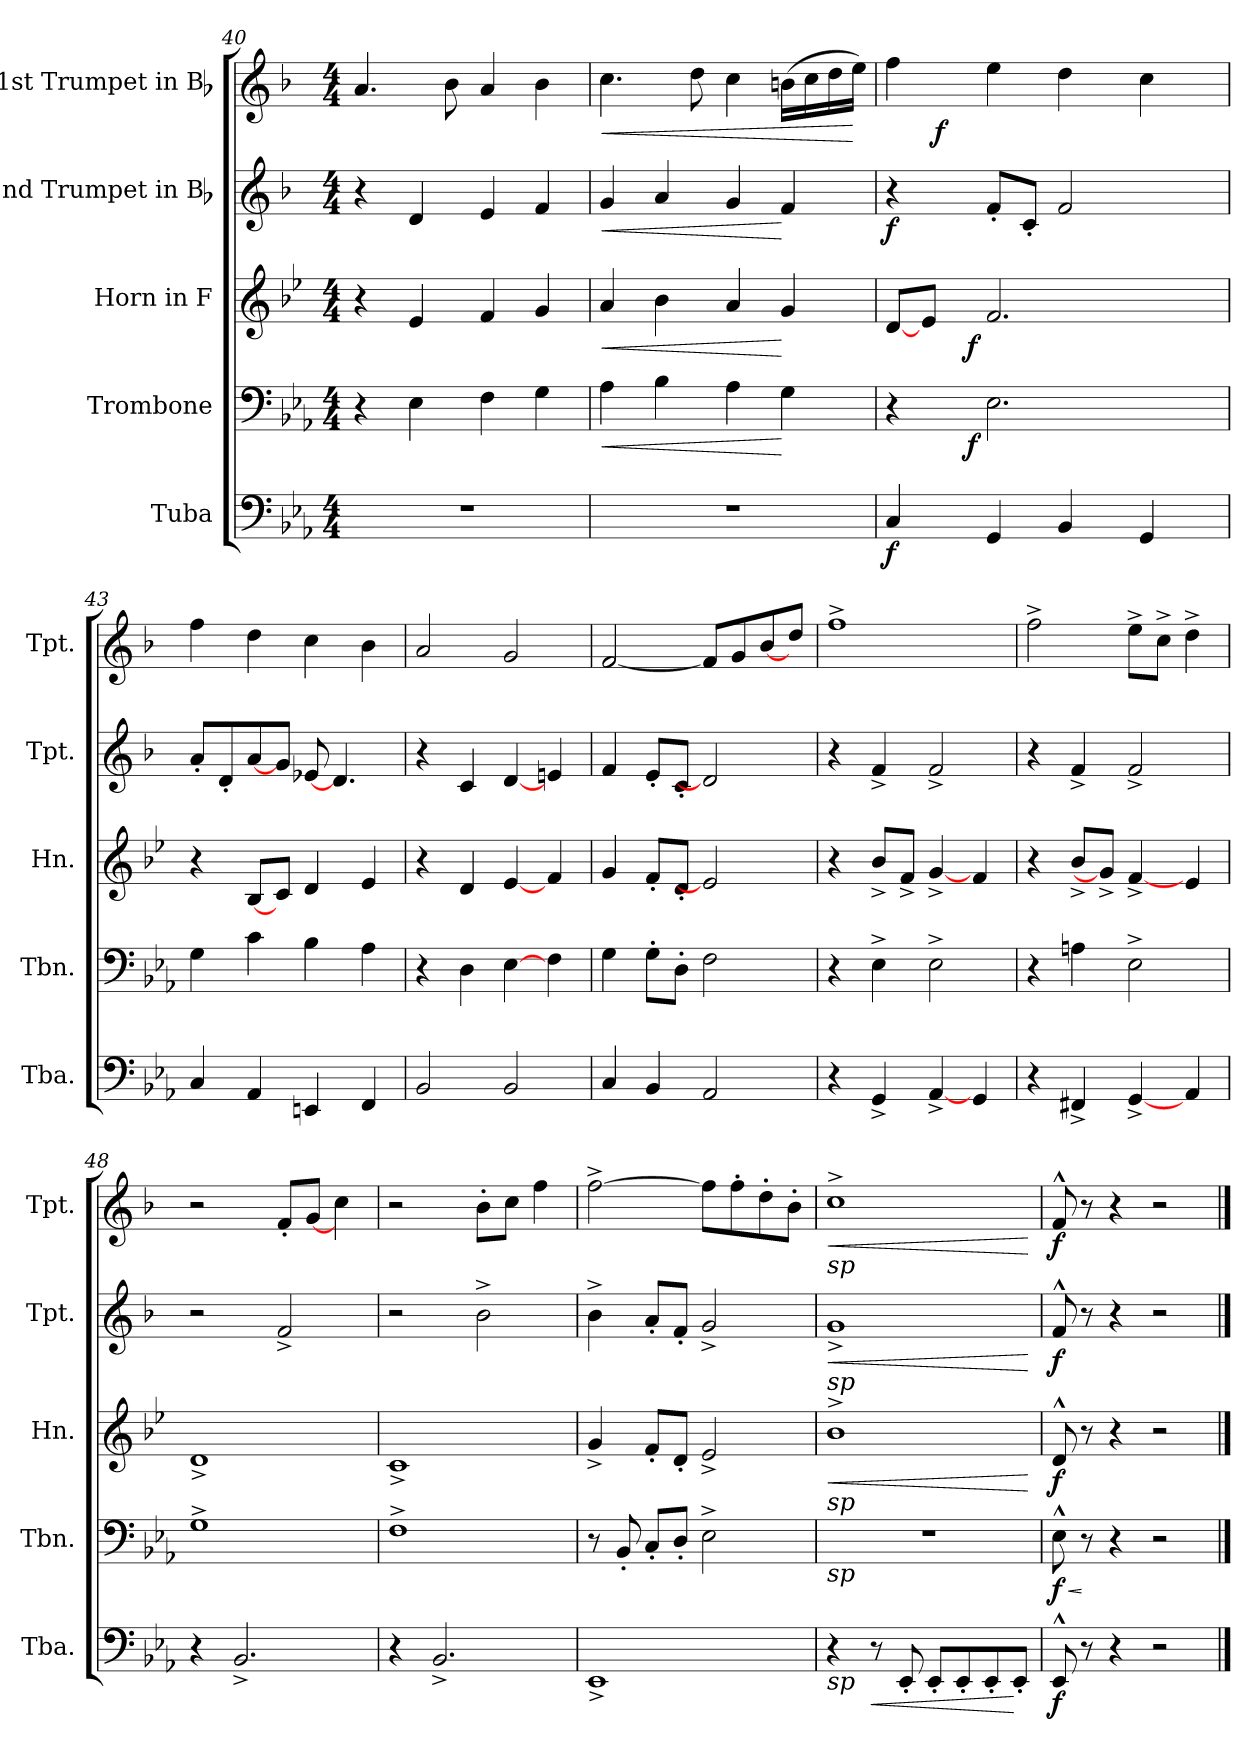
**kern	**dynam	**kern	**dynam	**kern	**dynam	**kern	**dynam	**kern	**dynam
*part5	*part5	*part4	*part4	*part3	*part3	*part2	*part2	*part1	*part1
*staff5	*staff5	*staff4	*staff4	*staff3	*staff3	*staff2	*staff2	*staff1	*staff1
*I"Tuba	*	*I"Trombone	*	*I"Horn in F	*	*I"2nd Trumpet in Bb	*	*I"1st Trumpet in Bb	*
*I'Tba.	*	*I'Tbn.	*	*I'Hn.	*	*I'Tpt.	*	*I'Tpt.	*
*clefF4	*	*clefF4	*	*clefG2	*	*clefG2	*	*clefG2	*
*	*	*	*	*ITrd4c7	*	*ITrd1c2	*	*ITrd1c2	*
*k[b-e-a-]	*	*k[b-e-a-]	*	*k[b-e-a-]	*	*k[b-e-a-]	*	*k[b-e-a-]	*
*E-:	*	*E-:	*	*E-:	*	*E-:	*	*E-:	*
*M4/4	*	*M4/4	*	*M4/4	*	*M4/4	*	*M4/4	*
=40	=40	=40	=40	=40	=40	=40	=40	=40	=40
1r	.	4r	.	4r	.	4r	.	4.gi/	.
.	.	4E-i\	.	4A-i/	.	4ci/	.	.	.
.	.	.	.	.	.	.	.	8a-i\	.
.	.	4Fi\	.	4B-i/	.	4di/	.	4gi/	.
.	.	4Gi\	.	4ci/	.	4e-i/	.	4a-i\	.
=41	=41	=41	=41	=41	=41	=41	=41	=41	=41
!	!	!	!LO:HP:b	!	!LO:HP:b	!	!LO:HP:b	!	!LO:HP:b
1r	.	4A-i\	<	4di/	<	4fi/	<	4.b-i\	<
.	.	4B-i\	.	4e-i\	.	4gi/	.	.	.
.	.	.	.	.	.	.	.	8cci\	.
.	.	4A-i\	.	4di/	.	4fi/	.	4b-i\	.
.	.	4Gi\	[	4ci/	[	4e-i/	[	(16ani\LL	.
.	.	.	.	.	.	.	.	16b-i\	.
.	.	.	.	.	.	.	.	16cci\	.
.	.	.	.	.	.	.	.	16ddi\JJ)	[
!!LO:PB:g=z
=42	=42	=42	=42	=42	=42	=42	=42	=42	=42
*	*	*^	*	*^	*	*	*	*^	*
4Ci/	f	4r	8ryy	.	[<8Gi/L	8ryy	.	4r	f	4ee-i\	8ryy	.
.	.	.	16ryy	.	8A-i/J	16ryy	.	.	.	.	64ryy	.
.	.	.	.	.	.	.	.	.	.	.	512.ryy	.
.	.	.	.	.	.	.	.	.	.	.	2ryy	f
.	.	.	64ryy	.	.	64ryy	.	.	.	.	.	.
.	.	.	512.ryy	.	.	512.ryy	.	.	.	.	.	.
.	.	.	2ryy	f	.	2ryy	f	.	.	.	.	.
4GGi/	.	2.E-i\	.	.	2.B-i/	.	.	8e-'i/L	.	4ddi\	.	.
.	.	.	.	.	.	.	.	8B-'i/J	.	.	.	.
4BB-i/	.	.	.	.	.	.	.	2e-i/	.	4cci\	.	.
.	.	.	.	.	.	.	.	.	.	.	4ryy	.
.	.	.	4ryy	.	.	4ryy	.	.	.	.	.	.
4GGi/	.	.	.	.	.	.	.	.	.	4b-i\	.	.
.	.	.	.	.	.	.	.	.	.	.	16ryy	.
.	.	.	32ryy	.	.	32ryy	.	.	.	.	32ryy	.
.	.	.	128ryy	.	.	128ryy	.	.	.	.	128ryy	.
.	.	.	256ryy	.	.	256ryy	.	.	.	.	256ryy	.
.	.	.	1024ryy	.	.	1024ryy	.	.	.	.	1024ryy	.
*	*	*v	*v	*	*	*	*	*	*	*v	*v	*
*	*	*	*	*v	*v	*	*	*	*	*
=43	=43	=43	=43	=43	=43	=43	=43	=43	=43
4Ci/	.	4Gi\	.	4r	.	8g'i/L	.	4ee-i\	.
.	.	.	.	.	.	8c'i/	.	.	.
4AA-i/	.	4ci\	.	[<8E-i/L	.	[<8gi/	.	4cci\	.
.	.	.	.	8Fi/J	.	8fi/J	.	.	.
4EEni/	.	4B-i\	.	4Gi/	.	[<8d-Xi/	.	4b-i\	.
.	.	.	.	.	.	4.ci/	.	.	.
4FFi/	.	4A-i\	.	4A-i/	.	.	.	4a-i\	.
=44	=44	=44	=44	=44	=44	=44	=44	=44	=44
2BB-i/	.	4r	.	4r	.	4r	.	2gi/	.
.	.	4Di\	.	4Gi/	.	4B-i/	.	.	.
2BB-i/	.	[>4E-i\	.	[<4A-i/	.	[<4ci/	.	2fi/	.
.	.	4Fi\	.	4B-i/	.	4dni/	.	.	.
=45	=45	=45	=45	=45	=45	=45	=45	=45	=45
4Ci/	.	4Gi\	.	4ci/	.	4e-i/	.	[<2e-i/	.
4BB-i/	.	8G'i\L	.	8B-'i/L	.	8d'i/L	.	.	.
.	.	8D'i\J	.	8G'i/J	.	8B-'i/J	.	.	.
2AA-i/	.	2Fi\	.	2A-i/]	.	2ci/]	.	8e-i/L]	.
.	.	.	.	.	.	.	.	8fi/	.
.	.	.	.	.	.	.	.	[<8a-i/	.
.	.	.	.	.	.	.	.	8cci/J	.
=46	=46	=46	=46	=46	=46	=46	=46	=46	=46
4r	.	4r	.	4r	.	4r	.	1ee-^i	.
4GG^i/	.	4E-^i\	.	8e-^i/L	.	4e-^i/	.	.	.
.	.	.	.	8B-^i/J	.	.	.	.	.
[<4AA-^i/	.	2E-^i\	.	[<4c^i/	.	2e-^i/	.	.	.
4GGi/	.	.	.	4B-i/	.	.	.	.	.
!!LO:LB:g=z
=47	=47	=47	=47	=47	=47	=47	=47	=47	=47
4r	.	4r	.	4r	.	4r	.	2ee-^i\	.
4FF#X^i/	.	4Ani\	.	8e-^i/L	.	4e-^i/	.	.	.
.	.	.	.	8c^i/J]	.	.	.	.	.
[<4GG^i/	.	2E-^i\	.	[<4B-^i/	.	2e-^i/	.	8dd^i\L	.
.	.	.	.	.	.	.	.	8b-^i\J	.
4AA-i/	.	.	.	4A-i/	.	.	.	4cc^i\	.
=48	=48	=48	=48	=48	=48	=48	=48	=48	=48
4r	.	1G^i	.	1G^i	.	2r	.	2r	.
2.BB-^i/	.	.	.	.	.	.	.	.	.
.	.	.	.	.	.	2e-^i/	.	8e-'i/L	.
.	.	.	.	.	.	.	.	[<8fi/J	.
.	.	.	.	.	.	.	.	4b-i\	.
=49	=49	=49	=49	=49	=49	=49	=49	=49	=49
4r	.	1F^i	.	1F^i	.	2r	.	2r	.
2.BB-^i/	.	.	.	.	.	.	.	.	.
.	.	.	.	.	.	2a-^i\	.	8a-'i\L	.
.	.	.	.	.	.	.	.	8b-i\J	.
.	.	.	.	.	.	.	.	4ee-i\	.
!!LO:LB:g=z
=50	=50	=50	=50	=50	=50	=50	=50	=50	=50
1EE-^i	.	8r	.	4c^i/	.	4a-^i\	.	[>2ee-^i\	.
.	.	8BB-'i/	.	.	.	.	.	.	.
.	.	8C'i/L	.	8B-'i/L	.	8g'i/L	.	.	.
.	.	8D'i/J	.	8G'i/J	.	8e-'i/J	.	.	.
.	.	2E-^i\	.	2A-^i/	.	2f^i/	.	8ee-i\L]	.
.	.	.	.	.	.	.	.	8ee-'i\	.
.	.	.	.	.	.	.	.	8cc'i\	.
.	.	.	.	.	.	.	.	8a-'i\J	.
=51	=51	=51	=51	=51	=51	=51	=51	=51	=51
!	!	!	!	!	!	!	!	!LO:TX:b:i:t=sp	!
!	!	!	!	!	!	!LO:TX:b:i:t=sp	!	!	!
!	!	!	!	!LO:TX:b:i:t=sp	!	!	!	!	!
!	!	!LO:TX:b:i:t=sp	!	!	!	!	!	!	!
!LO:TX:b:i:t=sp	!	!	!	!	!	!	!	!	!
!	!	!	!	!	!LO:HP:b	!	!LO:HP:b	!	!LO:HP:b
4r	.	1r	.	1e-^i	<	1f^i	<	1b-^i	<
!	!LO:HP:b	!	!	!	!	!	!	!	!
8r	<	.	.	.	.	.	.	.	.
8EE-'i/	.	.	.	.	.	.	.	.	.
8EE-'i/L	.	.	.	.	.	.	.	.	.
8EE-'i/	.	.	.	.	.	.	.	.	.
8EE-'i/	.	.	.	.	.	.	.	.	.
8EE-'i/J	[	.	.	.	.	.	.	.	.
.	.	.	.	.	[	.	[	.	[
=52	=52	=52	=52	=52	=52	=52	=52	=52	=52
!	!	!	!LO:HP:b	!	!	!	!	!	!
8EE-^^i/	f	8E-^^i\	< f	8G^^i/	f	8e-^^i/	f	8e-^^i/	f
8r	.	8r	[	8r	.	8r	.	8r	.
4r	.	4r	.	4r	.	4r	.	4r	.
2r	.	2r	.	2r	.	2r	.	2r	.
==	==	==	==	==	==	==	==	==	==
*-	*-	*-	*-	*-	*-	*-	*-	*-	*-
